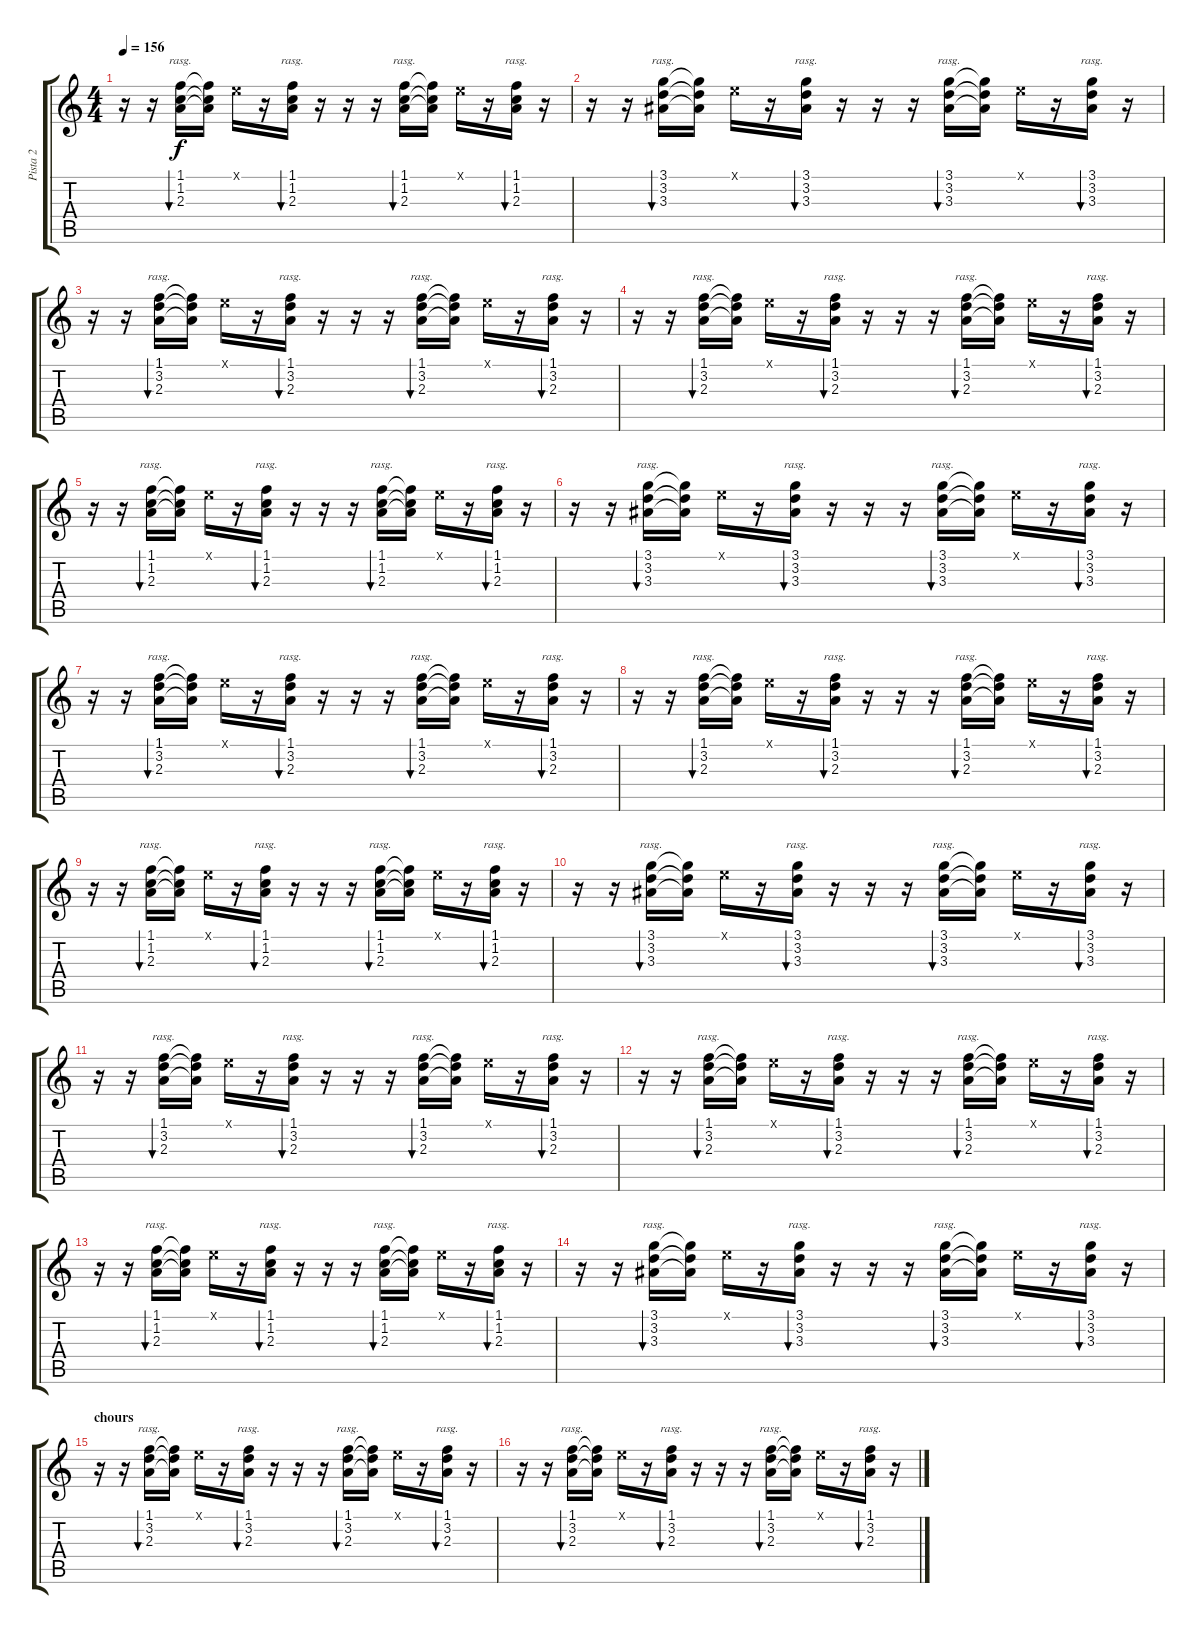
\track ("Pista 2" "Pista 2") {instrument overdrivenguitar}
\staff {score tabs}
\tuning (E4 B3 G3 D3 A2 E2) {hide}
\ts (4 4)
\tempo 156
\clef g2
\ks c
r.16{dy f} r.16 (1.1 1.2 2.3).16{bu 480 rasg ii} (1.1{t} 1.2{t} 2.3{t}).16 0.1{x}.16 r.16 (1.1 1.2 2.3).16{bu 480 rasg ii} r.16 r.16 r.16 (1.1 1.2 2.3).16{bu 480 rasg ii} (1.1{t} 1.2{t} 2.3{t}).16 0.1{x}.16 r.16 (1.1 1.2 2.3).16{bu 480 rasg ii} r.16 |
r.16 r.16 (3.1 3.2 3.3).16{bu 480 rasg ii} (3.1{t} 3.2{t} 3.3{t}).16 0.1{x}.16 r.16 (3.1 3.2 3.3).16{bu 480 rasg ii} r.16 r.16 r.16 (3.1 3.2 3.3).16{bu 480 rasg ii} (3.1{t} 3.2{t} 3.3{t}).16 0.1{x}.16 r.16 (3.1 3.2 3.3).16{bu 480 rasg ii} r.16 |
r.16{instrument electricguitarclean} r.16 (1.1 3.2 2.3).16{bu 480 rasg ii} (1.1{t} 3.2{t} 2.3{t}).16 0.1{x}.16 r.16 (1.1 3.2 2.3).16{bu 480 rasg ii} r.16 r.16 r.16 (1.1 3.2 2.3).16{bu 480 rasg ii} (1.1{t} 3.2{t} 2.3{t}).16 0.1{x}.16 r.16 (1.1 3.2 2.3).16{bu 480 rasg ii} r.16 |
r.16 r.16 (1.1 3.2 2.3).16{bu 480 rasg ii} (1.1{t} 3.2{t} 2.3{t}).16 0.1{x}.16 r.16 (1.1 3.2 2.3).16{bu 480 rasg ii} r.16 r.16 r.16 (1.1 3.2 2.3).16{bu 480 rasg ii} (1.1{t} 3.2{t} 2.3{t}).16 0.1{x}.16 r.16 (1.1 3.2 2.3).16{bu 480 rasg ii} r.16 |
r.16 r.16 (1.1 1.2 2.3).16{bu 480 rasg ii} (1.1{t} 1.2{t} 2.3{t}).16 0.1{x}.16 r.16 (1.1 1.2 2.3).16{bu 480 rasg ii} r.16 r.16 r.16 (1.1 1.2 2.3).16{bu 480 rasg ii} (1.1{t} 1.2{t} 2.3{t}).16 0.1{x}.16 r.16 (1.1 1.2 2.3).16{bu 480 rasg ii} r.16 |
r.16 r.16 (3.1 3.2 3.3).16{bu 480 rasg ii} (3.1{t} 3.2{t} 3.3{t}).16 0.1{x}.16 r.16 (3.1 3.2 3.3).16{bu 480 rasg ii} r.16 r.16 r.16 (3.1 3.2 3.3).16{bu 480 rasg ii} (3.1{t} 3.2{t} 3.3{t}).16 0.1{x}.16 r.16 (3.1 3.2 3.3).16{bu 480 rasg ii} r.16 |
r.16{instrument electricguitarclean} r.16 (1.1 3.2 2.3).16{bu 480 rasg ii} (1.1{t} 3.2{t} 2.3{t}).16 0.1{x}.16 r.16 (1.1 3.2 2.3).16{bu 480 rasg ii} r.16 r.16 r.16 (1.1 3.2 2.3).16{bu 480 rasg ii} (1.1{t} 3.2{t} 2.3{t}).16 0.1{x}.16 r.16 (1.1 3.2 2.3).16{bu 480 rasg ii} r.16 |
r.16 r.16 (1.1 3.2 2.3).16{bu 480 rasg ii} (1.1{t} 3.2{t} 2.3{t}).16 0.1{x}.16 r.16 (1.1 3.2 2.3).16{bu 480 rasg ii} r.16 r.16 r.16 (1.1 3.2 2.3).16{bu 480 rasg ii} (1.1{t} 3.2{t} 2.3{t}).16 0.1{x}.16 r.16 (1.1 3.2 2.3).16{bu 480 rasg ii} r.16 |
r.16 r.16 (1.1 1.2 2.3).16{bu 480 rasg ii} (1.1{t} 1.2{t} 2.3{t}).16 0.1{x}.16 r.16 (1.1 1.2 2.3).16{bu 480 rasg ii} r.16 r.16 r.16 (1.1 1.2 2.3).16{bu 480 rasg ii} (1.1{t} 1.2{t} 2.3{t}).16 0.1{x}.16 r.16 (1.1 1.2 2.3).16{bu 480 rasg ii} r.16 |
r.16 r.16 (3.1 3.2 3.3).16{bu 480 rasg ii} (3.1{t} 3.2{t} 3.3{t}).16 0.1{x}.16 r.16 (3.1 3.2 3.3).16{bu 480 rasg ii} r.16 r.16 r.16 (3.1 3.2 3.3).16{bu 480 rasg ii} (3.1{t} 3.2{t} 3.3{t}).16 0.1{x}.16 r.16 (3.1 3.2 3.3).16{bu 480 rasg ii} r.16 |
r.16{instrument electricguitarclean} r.16 (1.1 3.2 2.3).16{bu 480 rasg ii} (1.1{t} 3.2{t} 2.3{t}).16 0.1{x}.16 r.16 (1.1 3.2 2.3).16{bu 480 rasg ii} r.16 r.16 r.16 (1.1 3.2 2.3).16{bu 480 rasg ii} (1.1{t} 3.2{t} 2.3{t}).16 0.1{x}.16 r.16 (1.1 3.2 2.3).16{bu 480 rasg ii} r.16 |
r.16 r.16 (1.1 3.2 2.3).16{bu 480 rasg ii} (1.1{t} 3.2{t} 2.3{t}).16 0.1{x}.16 r.16 (1.1 3.2 2.3).16{bu 480 rasg ii} r.16 r.16 r.16 (1.1 3.2 2.3).16{bu 480 rasg ii} (1.1{t} 3.2{t} 2.3{t}).16 0.1{x}.16 r.16 (1.1 3.2 2.3).16{bu 480 rasg ii} r.16 |
r.16 r.16 (1.1 1.2 2.3).16{bu 480 rasg ii} (1.1{t} 1.2{t} 2.3{t}).16 0.1{x}.16 r.16 (1.1 1.2 2.3).16{bu 480 rasg ii} r.16 r.16 r.16 (1.1 1.2 2.3).16{bu 480 rasg ii} (1.1{t} 1.2{t} 2.3{t}).16 0.1{x}.16 r.16 (1.1 1.2 2.3).16{bu 480 rasg ii} r.16 |
r.16 r.16 (3.1 3.2 3.3).16{bu 480 rasg ii} (3.1{t} 3.2{t} 3.3{t}).16 0.1{x}.16 r.16 (3.1 3.2 3.3).16{bu 480 rasg ii} r.16 r.16 r.16 (3.1 3.2 3.3).16{bu 480 rasg ii} (3.1{t} 3.2{t} 3.3{t}).16 0.1{x}.16 r.16 (3.1 3.2 3.3).16{bu 480 rasg ii} r.16 |
\section ("" "chours")
r.16{volume 12 instrument electricguitarclean} r.16 (1.1 3.2 2.3).16{bu 480 rasg ii} (1.1{t} 3.2{t} 2.3{t}).16 0.1{x}.16 r.16 (1.1 3.2 2.3).16{bu 480 rasg ii} r.16 r.16 r.16 (1.1 3.2 2.3).16{bu 480 rasg ii} (1.1{t} 3.2{t} 2.3{t}).16 0.1{x}.16 r.16 (1.1 3.2 2.3).16{bu 480 rasg ii} r.16 |
r.16 r.16 (1.1 3.2 2.3).16{bu 480 rasg ii} (1.1{t} 3.2{t} 2.3{t}).16 0.1{x}.16 r.16 (1.1 3.2 2.3).16{bu 480 rasg ii} r.16 r.16 r.16 (1.1 3.2 2.3).16{bu 480 rasg ii} (1.1{t} 3.2{t} 2.3{t}).16 0.1{x}.16 r.16 (1.1 3.2 2.3).16{bu 480 rasg ii} r.16
